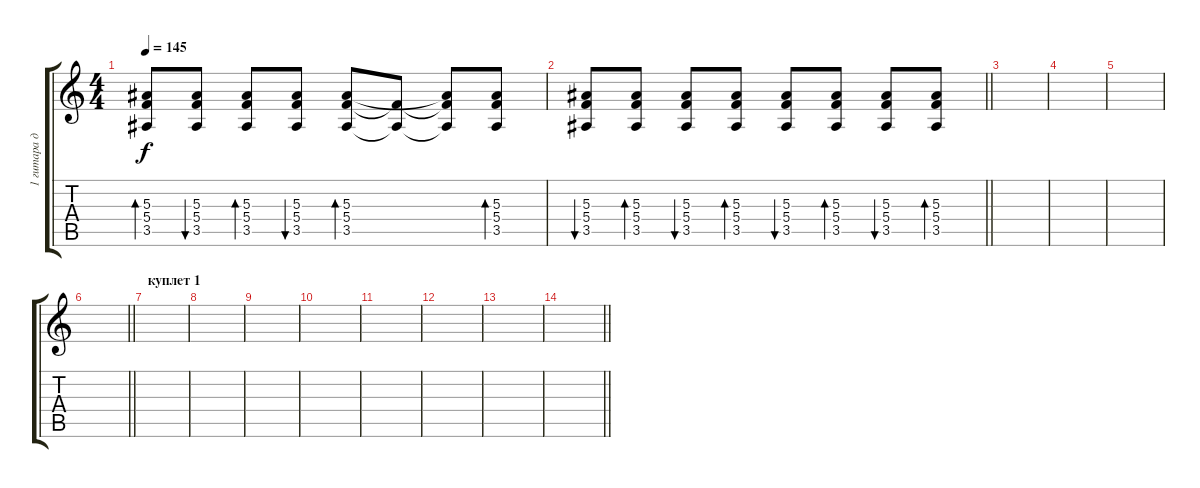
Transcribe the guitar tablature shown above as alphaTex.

\track ("1 гитара дистр" "1 гитара д") {instrument distortionguitar}
\staff {score tabs}
\tuning (D4 A3 F3 C3 G2 C2) {hide}
\ts (4 4)
\tempo 145
\clef g2
\ks c
(5.3 5.4 3.5).8{bd 60 dy f} (5.3 5.4 3.5).8{bu 60} (5.3 5.4 3.5).8{bd 60} (5.3 5.4 3.5).8{bu 60} (5.3 5.4 3.5).8{bd 60} (5.4{t} 3.5{t}).8 (5.3{t} 5.4{t} 3.5{t}).8 (5.3 5.4 3.5).8{bd 60} |
\barLineRight lightlight
(5.3 5.4 3.5).8{bu 60} (5.3 5.4 3.5).8{bd 60} (5.3 5.4 3.5).8{bu 60} (5.3 5.4 3.5).8{bd 60} (5.3 5.4 3.5).8{bu 60} (5.3 5.4 3.5).8{bd 60} (5.3 5.4 3.5).8{bu 60} (5.3 5.4 3.5).8{bd 60} |
\section ("" "")
|
|
|
\barLineRight lightlight
|
\section ("" "куплет 1")
|
|
|
|
|
|
|
\barLineRight lightlight
